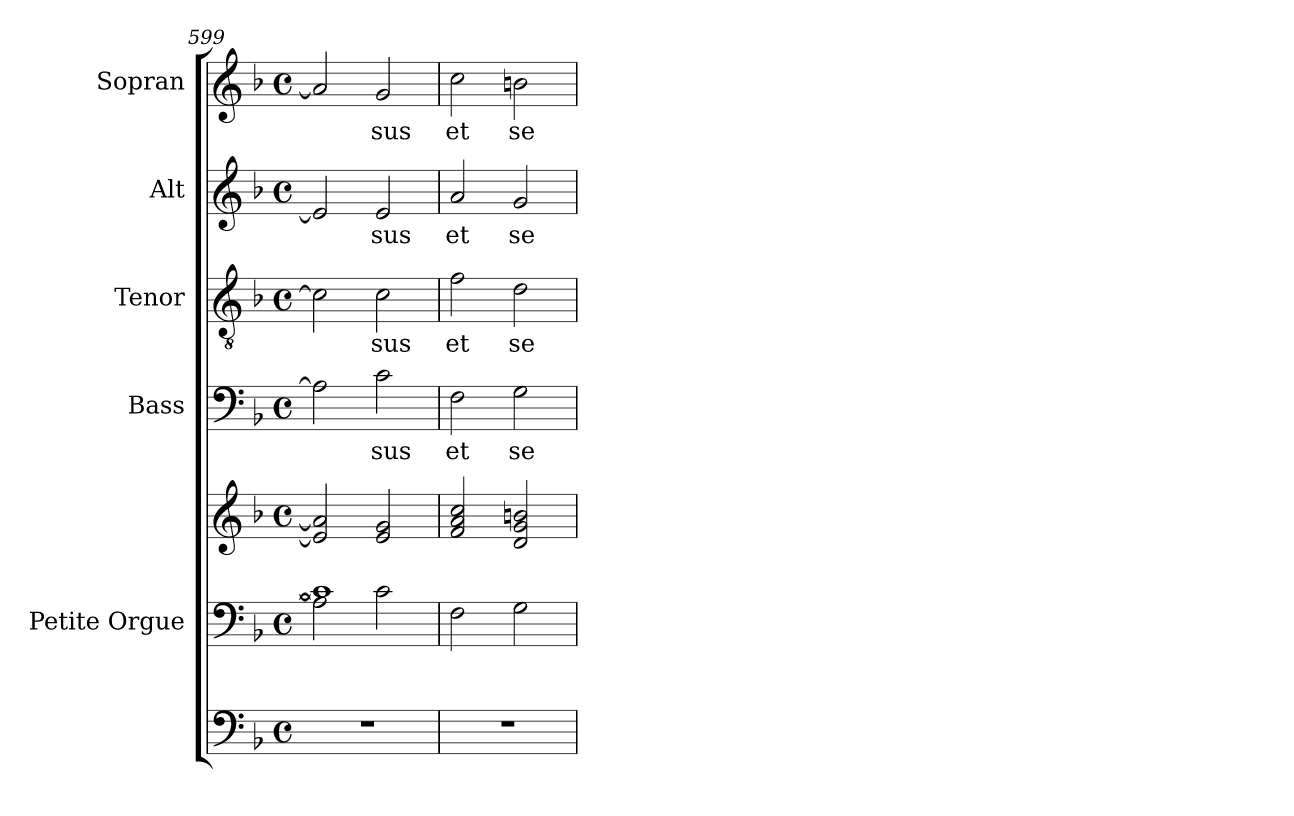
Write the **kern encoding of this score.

**kern	**kern	**kern	**kern	**text	**kern	**text	**kern	**text	**kern	**text
*part6	*part5	*part5	*part4	*part4	*part3	*part3	*part2	*part2	*part1	*part1
*staff7	*staff6	*staff5	*staff4	*staff4	*staff3	*staff3	*staff2	*staff2	*staff1	*staff1
*	*I"Petite Orgue	*	*I"Bass	*	*I"Tenor	*	*I"Alt	*	*I"Sopran	*
*	*I'Org. 1	*	*I'B.	*	*I'T.	*	*I'A.	*	*I'S.	*
*clefF4	*clefF4	*clefG2	*clefF4	*	*clefGv2	*	*clefG2	*	*clefG2	*
*k[b-]	*k[b-]	*k[b-]	*k[b-]	*	*k[b-]	*	*k[b-]	*	*k[b-]	*
*F:	*F:	*F:	*F:	*	*F:	*	*F:	*	*F:	*
*M4/4	*M4/4	*M4/4	*M4/4	*	*M4/4	*	*M4/4	*	*M4/4	*
*met(c)	*met(c)	*met(c)	*met(c)	*	*met(c)	*	*met(c)	*	*met(c)	*
=599	=599	=599	=599	=599	=599	=599	=599	=599	=599	=599
*	*^	*	*	*	*	*	*	*	*	*
1r	1c]	2A\]	2e/] 2a/]	2A\]	.	2c\]	.	2e/]	.	2a/]	.
!	!	!	!	!	!LO:LY:b	!	!LO:LY:b	!	!LO:LY:b	!	!LO:LY:b
.	.	2c\	2e/ 2g/	2c\	-sus	2c\	-sus	2e/	-sus	2g/	-sus
=600	=600	=600	=600	=600	=600	=600	=600	=600	=600	=600	=600
!	!	!	!	!	!LO:LY:b	!	!LO:LY:b	!	!LO:LY:b	!	!LO:LY:b
*	*v	*v	*	*	*	*	*	*	*	*	*
1r	2F\	2f/ 2a/ 2cc/	2F\	et	2f\	et	2a/	et	2cc\	et
!	!	!	!	!LO:LY:b	!	!LO:LY:b	!	!LO:LY:b	!	!LO:LY:b
.	2G\	2d/ 2g/ 2bn/	2G\	se-	2d\	se-	2g/	se-	2bn\	se-
=	=	=	=	=	=	=	=	=	=	=
*-	*-	*-	*-	*-	*-	*-	*-	*-	*-	*-
